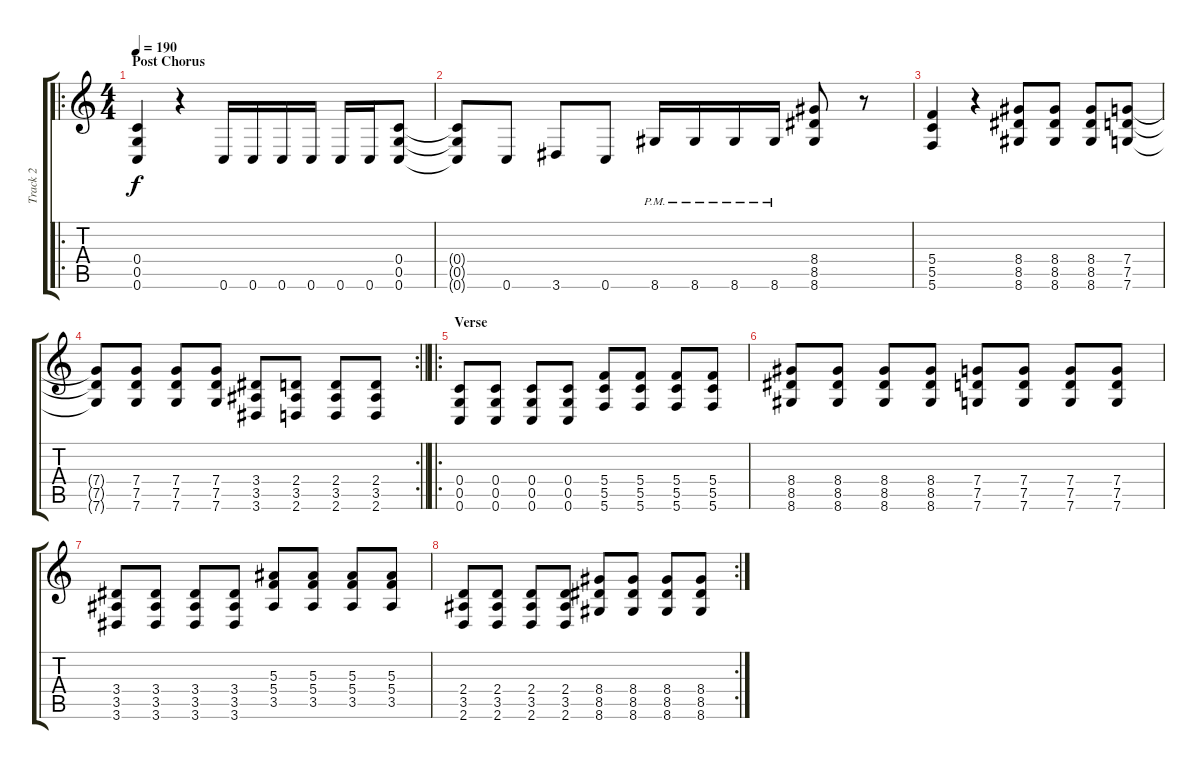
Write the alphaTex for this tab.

\track ("Track 2" "Track 2") {instrument distortionguitar}
\staff {score tabs}
\tuning (D4 A3 F3 C3 G2 C2) {hide}
\ro
\ts (4 4)
\section ("" "Post Chorus")
\tempo 190
\clef g2
\ks c
(0.4 0.5 0.6).4{dy f} r.4 0.6.16 0.6.16 0.6.16 0.6.16 0.6.16 0.6.16 (0.4 0.5 0.6).8 |
(0.4{t} 0.5{t} 0.6{t}).8 0.6.8 3.6.8 0.6.8 8.6{pm}.16 8.6{pm}.16 8.6{pm}.16 8.6{pm}.16 (8.4 8.5 8.6).8 r.8 |
(5.4 5.5 5.6).4 r.4 (8.4 8.5 8.6).8 (8.4 8.5 8.6).8 (8.4 8.5 8.6).8 (7.4 7.5 7.6).8 |
\rc 2
\barLineRight lightlight
(7.4{t} 7.5{t} 7.6{t}).8 (7.4 7.5 7.6).8 (7.4 7.5 7.6).8 (7.4 7.5 7.6).8 (3.4 3.5 3.6).8 (2.4 3.5 2.6).8 (2.4 3.5 2.6).8 (2.4 3.5 2.6).8 |
\ro
\section ("" "Verse")
(0.4 0.5 0.6).8 (0.4 0.5 0.6).8 (0.4 0.5 0.6).8 (0.4 0.5 0.6).8 (5.4 5.5 5.6).8 (5.4 5.5 5.6).8 (5.4 5.5 5.6).8 (5.4 5.5 5.6).8 |
(8.4 8.5 8.6).8 (8.4 8.5 8.6).8 (8.4 8.5 8.6).8 (8.4 8.5 8.6).8 (7.4 7.5 7.6).8 (7.4 7.5 7.6).8 (7.4 7.5 7.6).8 (7.4 7.5 7.6).8 |
(3.4 3.5 3.6).8 (3.4 3.5 3.6).8 (3.4 3.5 3.6).8 (3.4 3.5 3.6).8 (5.3 5.4 3.5).8 (5.3 5.4 3.5).8 (5.3 5.4 3.5).8 (5.3 5.4 3.5).8 |
\rc 2
(2.4 3.5 2.6).8 (2.4 3.5 2.6).8 (2.4 3.5 2.6).8 (2.4 3.5 2.6).8 (8.4 8.5 8.6).8 (8.4 8.5 8.6).8 (8.4 8.5 8.6).8 (8.4 8.5 8.6).8
